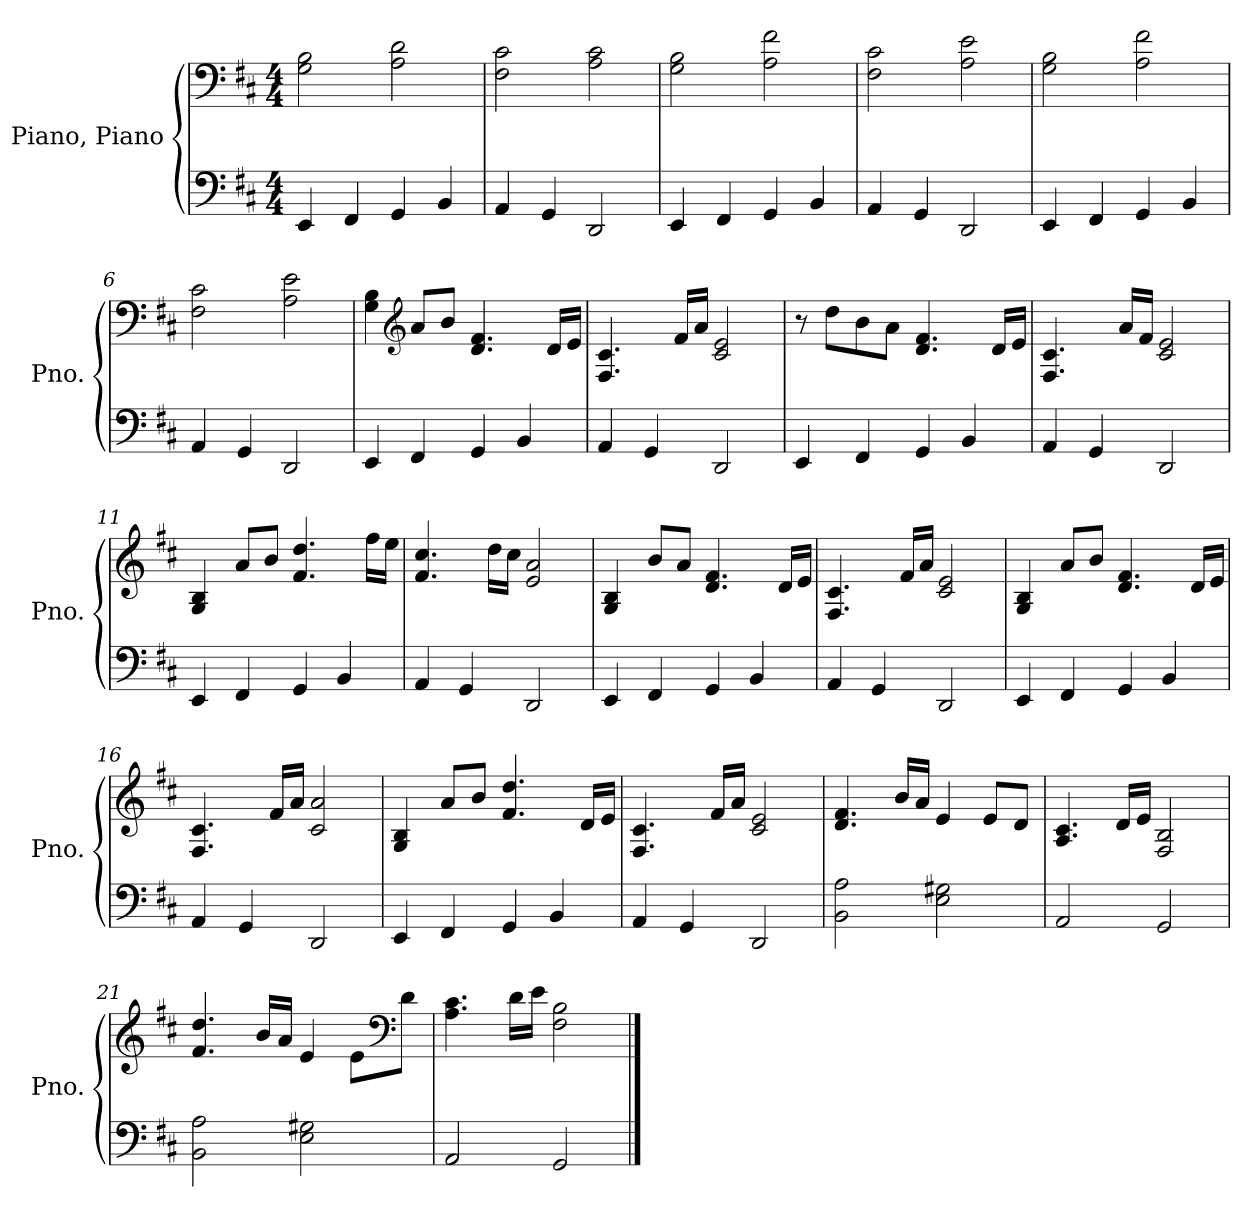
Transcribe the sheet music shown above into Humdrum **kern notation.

**kern	**kern
*part1	*part1
*staff2	*staff1
*I"Piano, Piano	*
*I'Pno.	*
*clefF4	*clefF4
*k[f#c#]	*k[f#c#]
*M4/4	*M4/4
*MM50	*MM50
=1	=1
4EE/	2G\ 2B\
4FF#/	.
4GG/	2A\ 2d\
4BB/	.
=2	=2
4AA/	2F#\ 2c#\
4GG/	.
2DD/	2A\ 2c#\
=3	=3
4EE/	2G\ 2B\
4FF#/	.
4GG/	2A\ 2f#\
4BB/	.
=4	=4
4AA/	2F#\ 2c#\
4GG/	.
2DD/	2A\ 2e\
=5	=5
4EE/	2G\ 2B\
4FF#/	.
4GG/	2A\ 2f#\
4BB/	.
=6	=6
4AA/	2F#\ 2c#\
4GG/	.
2DD/	2A\ 2e\
!!LO:LB:g=z
=7	=7
4EE/	4G\ 4B\
*	*clefG2
4FF#/	8a/L
.	8b/J
4GG/	4.d/ 4.f#/
4BB/	.
.	16d/LL
.	16e/JJ
=8	=8
4AA/	4.F#/ 4.c#/
4GG/	.
.	16f#/LL
.	16a/JJ
2DD/	2c#/ 2e/
=9	=9
4EE/	8r
.	8dd\L
4FF#/	8b\
.	8a\J
4GG/	4.d/ 4.f#/
4BB/	.
.	16d/LL
.	16e/JJ
=10	=10
4AA/	4.F#/ 4.c#/
4GG/	.
.	16a/LL
.	16f#/JJ
2DD/	2c#/ 2e/
=11	=11
4EE/	4G/ 4B/
4FF#/	8a/L
.	8b/J
4GG/	4.f#/ 4.dd/
4BB/	.
.	16ff#\LL
.	16ee\JJ
!!LO:LB:g=z
=12	=12
4AA/	4.f#/ 4.cc#/
4GG/	.
.	16dd\LL
.	16cc#\JJ
2DD/	2e/ 2a/
=13	=13
4EE/	4G/ 4B/
4FF#/	8b/L
.	8a/J
4GG/	4.d/ 4.f#/
4BB/	.
.	16d/LL
.	16e/JJ
=14	=14
4AA/	4.F#/ 4.c#/
4GG/	.
.	16f#/LL
.	16a/JJ
2DD/	2c#/ 2e/
=15	=15
4EE/	4G/ 4B/
4FF#/	8a/L
.	8b/J
4GG/	4.d/ 4.f#/
4BB/	.
.	16d/LL
.	16e/JJ
=16	=16
4AA/	4.F#/ 4.c#/
4GG/	.
.	16f#/LL
.	16a/JJ
2DD/	2c#/ 2a/
!!LO:LB:g=z
=17	=17
4EE/	4G/ 4B/
4FF#/	8a/L
.	8b/J
4GG/	4.f#/ 4.dd/
4BB/	.
.	16d/LL
.	16e/JJ
=18	=18
4AA/	4.F#/ 4.c#/
4GG/	.
.	16f#/LL
.	16a/JJ
2DD/	2c#/ 2e/
=19	=19
2BB\ 2A\	4.d/ 4.f#/
.	16b/LL
.	16a/JJ
2E\ 2G#X\	4e/
.	8e/L
.	8d/J
=20	=20
2AA/	4.A/ 4.c#/
.	16d/LL
.	16e/JJ
2GG/	2F#/ 2B/
=21	=21
2BB\ 2A\	4.f#/ 4.dd/
.	16b/LL
.	16a/JJ
2E\ 2G#X\	4e/
.	8e\L
*	*clefF4
.	8d\J
!!LO:LB:g=z
=22	=22
2AA/	4.A\ 4.c#\
.	16d\LL
.	16e\JJ
2GG/	2F#\ 2B\
==	==
*-	*-
